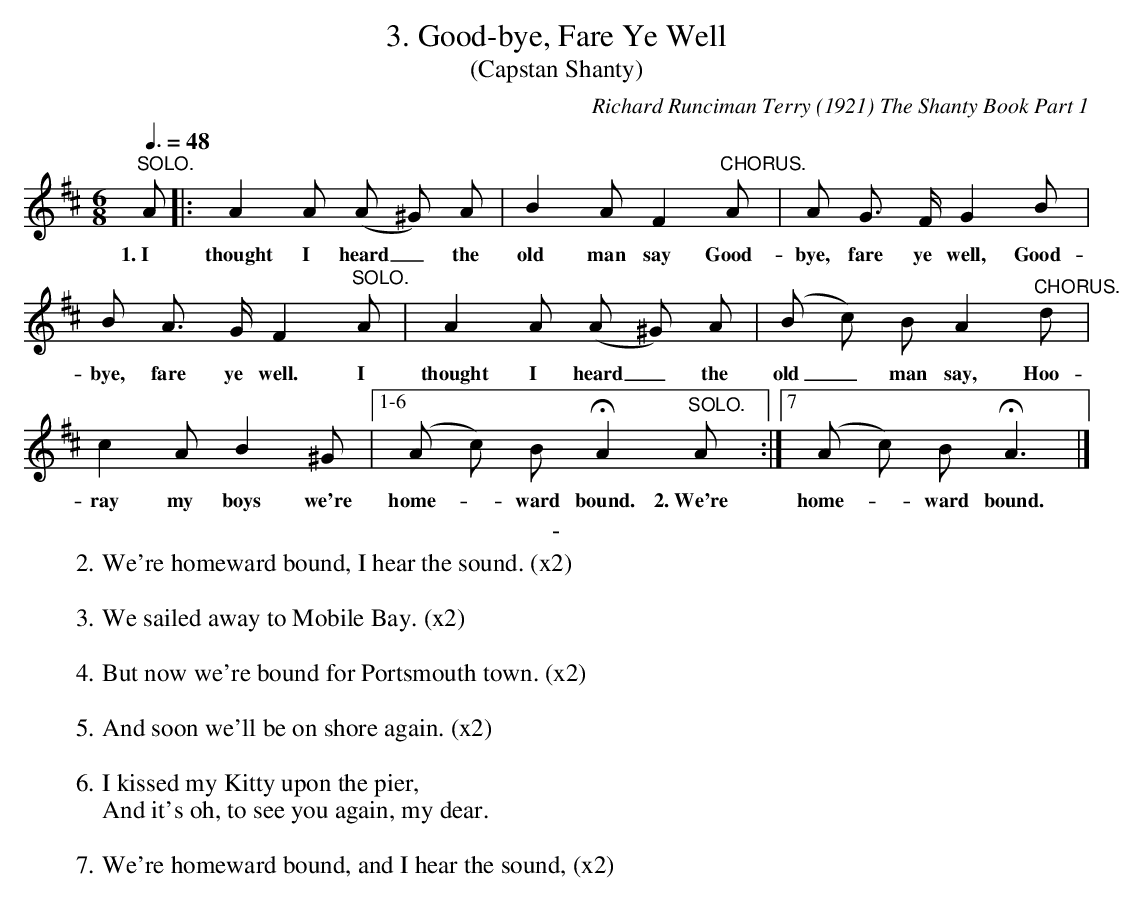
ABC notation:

X:1
T:3. Good-bye, Fare Ye Well
T: (Capstan Shanty)
C:Richard Runciman Terry (1921) The Shanty Book Part 1
L:1/8
Q:3/8=48
M:6/8
K:D
"^SOLO." A |: A2 A (A ^G) A | B2 A F2 "^CHORUS." A | A G> F G2 B |$ B A> G F2 "^SOLO." A | A2 A (A ^G) A |
w:  1.~I | thought I heard_ the | old man say Good- | bye, fare ye well, Good- | bye, fare ye well. I | thought I heard_ the |
(B c ) B A2 "^CHORUS." d |$ c2 A B2 ^G |1-6 (A c) B HA2 "^SOLO." A :|7  (A c) B HA3 |]
w: old_ man say, Hoo- | ray my boys we're | home- * ward bound. 2.~We're | home- * ward bound.|
T: -
W: 2. We're homeward bound, I hear the sound. (x2)
W:
W: 3. We sailed away to Mobile Bay. (x2)
W:
W: 4. But now we're bound for Portsmouth town. (x2)
W:
W: 5. And soon we'll be on shore again. (x2)
W:
W: 6. I kissed my Kitty upon the pier,
W: And it's oh, to see you again, my dear.
W:
W: 7. We're homeward bound, and I hear the sound, (x2)
